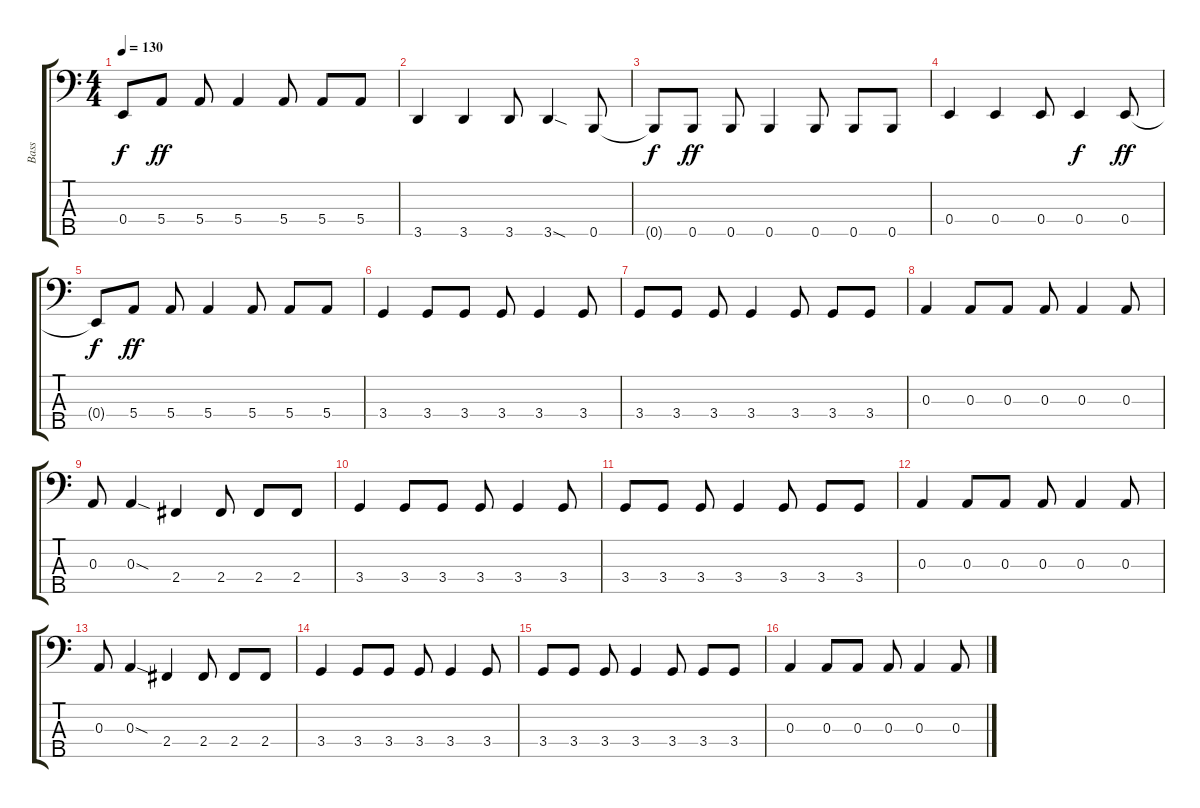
\track ("Bass" "Bass") {instrument electricbassfinger}
\staff {score tabs}
\tuning (G2 D2 A1 E1 B0) {hide}
\ts (4 4)
\tempo 130
\clef f4
\ks c
0.4{t}.8{dy f} 5.4.8{dy ff} 5.4.8 5.4.4 5.4.8 5.4.8 5.4.8 |
3.5.4 3.5.4 3.5.8 3.5{sod}.4 0.5.8 |
0.5{t}.8{dy f} 0.5.8{dy ff} 0.5.8 0.5.4 0.5.8 0.5.8 0.5.8 |
0.4.4 0.4.4 0.4.8 0.4.4{dy f} 0.4.8{dy ff} |
0.4{t}.8{dy f} 5.4.8{dy ff} 5.4.8 5.4.4 5.4.8 5.4.8 5.4.8 |
3.4.4 3.4.8 3.4.8 3.4.8 3.4.4 3.4.8 |
3.4.8 3.4.8 3.4.8 3.4.4 3.4.8 3.4.8 3.4.8 |
0.3.4 0.3.8 0.3.8 0.3.8 0.3.4 0.3.8 |
0.3.8 0.3{sod}.4 2.4.4 2.4.8 2.4.8 2.4.8 |
3.4.4 3.4.8 3.4.8 3.4.8 3.4.4 3.4.8 |
3.4.8 3.4.8 3.4.8 3.4.4 3.4.8 3.4.8 3.4.8 |
0.3.4 0.3.8 0.3.8 0.3.8 0.3.4 0.3.8 |
0.3.8 0.3{sod}.4 2.4.4 2.4.8 2.4.8 2.4.8 |
3.4.4 3.4.8 3.4.8 3.4.8 3.4.4 3.4.8 |
3.4.8 3.4.8 3.4.8 3.4.4 3.4.8 3.4.8 3.4.8 |
0.3.4 0.3.8 0.3.8 0.3.8 0.3.4 0.3.8
